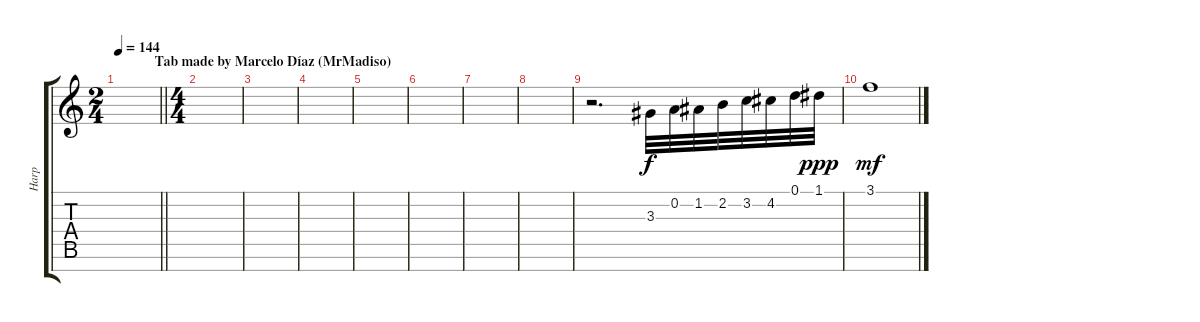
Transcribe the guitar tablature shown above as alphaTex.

\track ("Harp" "Harp") {instrument orchestralharp}
\staff {score tabs}
\tuning (D5 A4 F4 C4 G3 D3 A2) {hide}
\ts (2 4)
\section ("" "          Tab made by Marcelo Díaz (MrMadiso)")
\tempo 144
\clef g2
\barLineRight lightlight
\ks c
|
\ts (4 4)
|
|
|
|
|
|
|
r.2{d} 3.3.32 0.2.32 1.2.32 2.2.32 3.2.32 4.2.32 0.1.32 1.1.32{dy ppp} |
3.1.1{dy mf}
